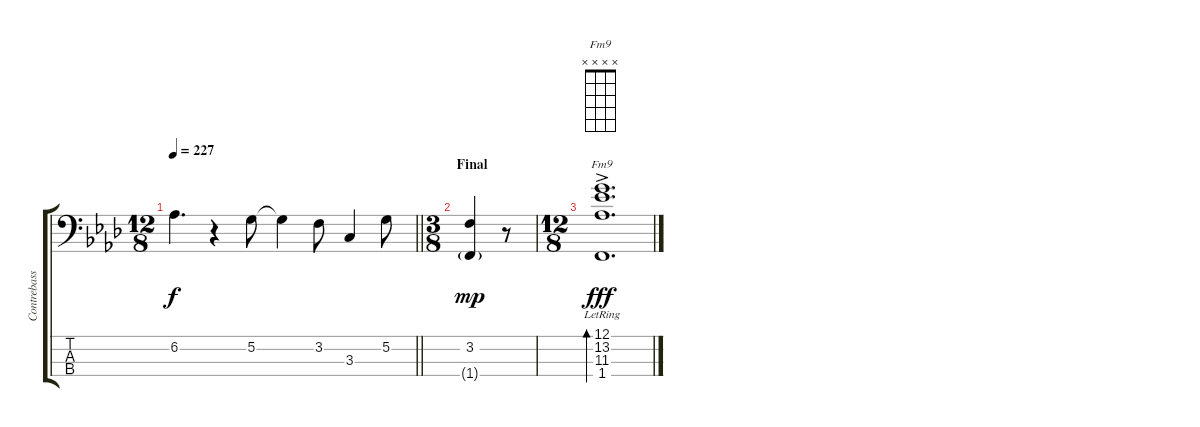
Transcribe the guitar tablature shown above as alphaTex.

\track ("Contrebasse" "Contrebass") {instrument acousticbass}
\staff {score tabs}
\tuning (G2 D2 A1 E1) {hide}
\chord ("Fm9" x x x x)
\ts (12 8)
\tempo 227
\clef f4
\barLineRight lightlight
\ks fminor
6.2.4{d dy f} r.4 5.2.8 5.2{t}.4 3.2.8 3.3.4 5.2.8 |
\ts (3 8)
\section ("" "Final")
(3.2 1.4{g}).4{dy mp} r.8 |
\ts (12 8)
(12.1 13.2 11.3 1.4{ac lr}).1{d bd 480 ch "Fm9" dy fff volume 13 balance 16 instrument orchestralharp}
